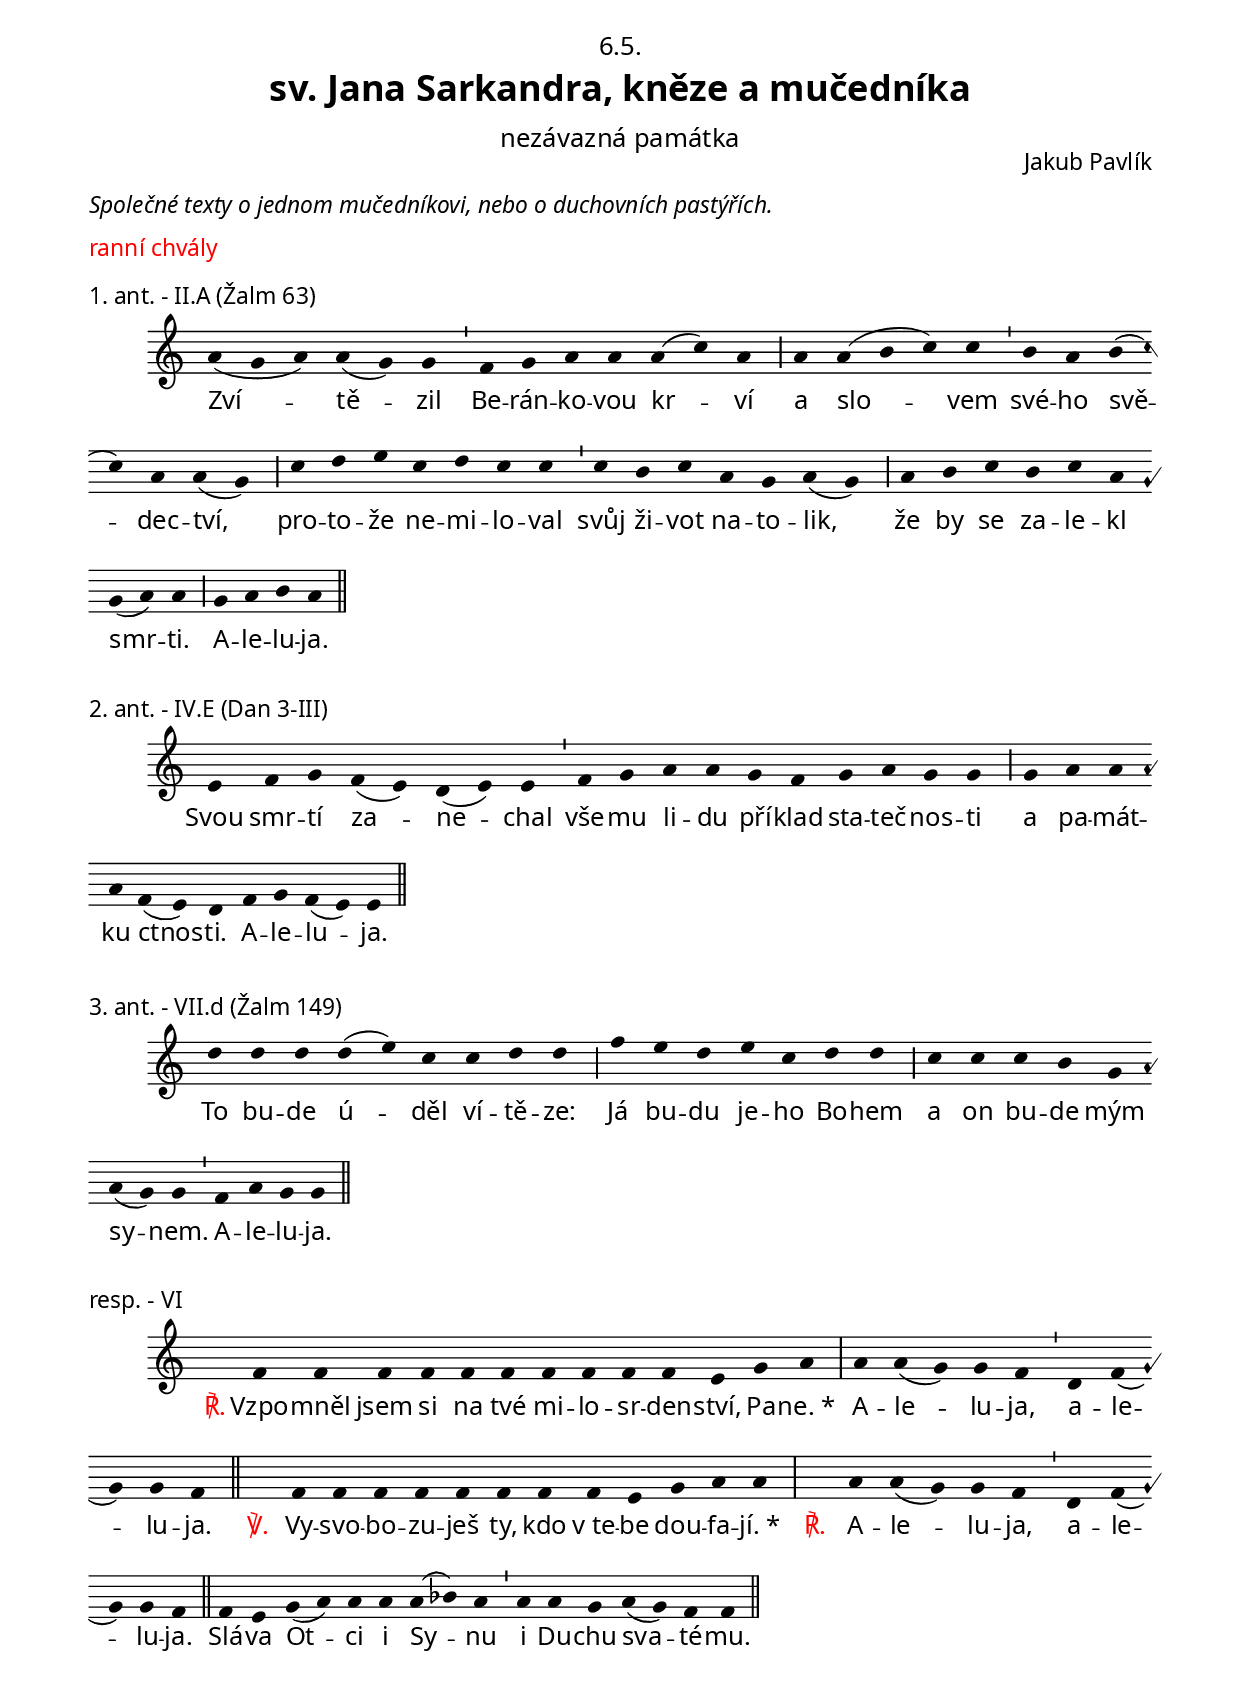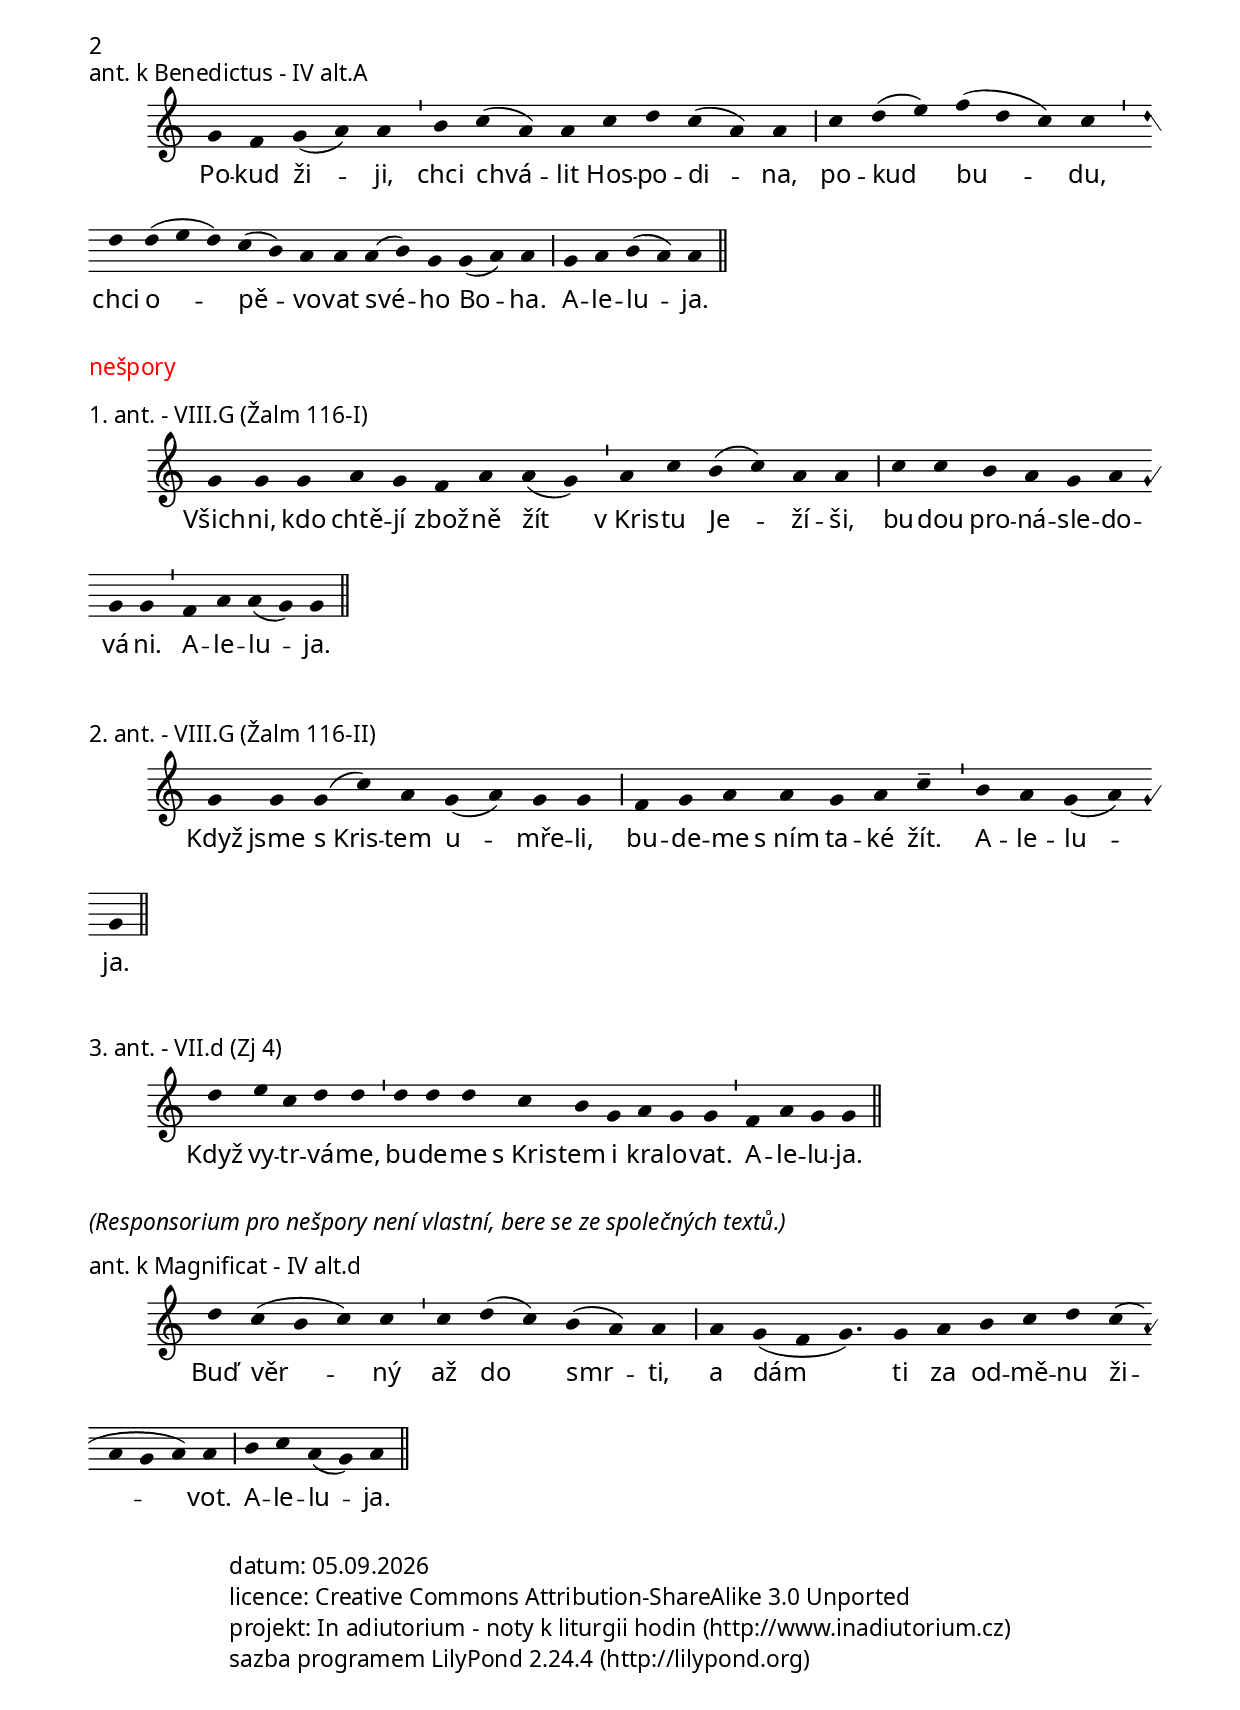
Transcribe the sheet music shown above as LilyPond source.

\version "2.15.37"

\include "../spolecne.ly"
\include "../dilyresponsorii.ly"

\header {
  title = \markup\titleSvatek
            "sv. Jana Sarkandra, kněze a mučedníka"
            "nezávazná památka"
            6.5.
  composer = "Jakub Pavlík"
}

\markup\communia #'(#:mucednik #:pastyr)

\markup {\nadpisHodinka {"ranní chvály"}}

\score {
  \relative c'' {
    \choralniRezim
    a4( g a) a( g) g \barMin f g a a a( c) a \barMaior
    a a( b c) c \barMin b a b( c) a a( g) \barMaior
    c d e c d c c \barMin c b c a g a( g) \barMaior
    a b c b c a g( a) a \barMaior
    g a b a \barFinalis
  }
  \addlyrics {
    Zví -- tě -- zil Be -- rán -- ko -- vou kr -- ví
    a slo -- vem své -- ho svě -- dec -- tví,
    pro -- to -- že ne -- mi -- lo -- val svůj ži -- vot na -- to -- lik,
    že by se za -- le -- kl smr -- ti.
    A -- le -- lu -- ja.
  }
  \header {
    quid = "1. ant."
    modus = "II"
    differentia = "A"
    psalmus = "Žalm 63"
    placet = "_krví_: nezpěvná slabika melisma často snese, ale takovéhle ne; _svědectví_ + _natolik_: nudné opakování závěru"
    id = "rch-a1"
    piece = \markup {\sestavTitulek}
  }
}

\score {
  \relative c' {
    \choralniRezim
    e4 f g f( e) d( e) e \barMin
    f g a a g f g a g g \barMaior
    g a a a f( e) d
    f g f( e) e \barFinalis
  }
  \addlyrics {
    Svou smr -- tí za -- ne -- chal
    vše -- mu li -- du
    pří -- klad sta -- teč -- nos -- ti
    a pa -- mát -- ku ctnos -- ti.
    A -- le -- lu -- ja.
  }
  \header {
    quid = "2. ant."
    modus = "IV"
    differentia = "E"
    psalmus = "Dan 3-III"
    id = "rch-a2"
    piece = \markup {\sestavTitulek}
  }
}

\score {
  \relative c'' {
    \choralniRezim
    d4 d d d( e) c c d d \barMaior
    f e d e c d d \barMaior
    c c c b g a( g) g \barMin
    f a g g \barFinalis
  }
  \addlyrics {
    To bu -- de ú -- děl ví -- tě -- ze:
    Já bu -- du je -- ho Bo -- hem
    a on bu -- de mým sy -- nem.
    A -- le -- lu -- ja.
  }
  \header {
    quid = "3. ant."
    modus = "VII"
    differentia = "d"
    psalmus = "Žalm 149"
    id = "rch-a3"
    piece = \markup {\sestavTitulek}
  }
}

\score {
  \relative c' {
    \choralniRezim

    % R
    \neviditelna f
    f4 f f f f f f f f f e g a \barMax
    \respVIalelujaResponsum \barFinalis
    % V
    \neviditelna f
    f4 f f f f f f f e g a a \barMax
    % R
    \neviditelna a
    \respVIalelujaResponsum \barFinalis
    % Slava
    \respVIalelujaDoxologie \barFinalis
  }
  \addlyrics {
    \Response Vzpo -- mněl jsem si na tvé mi -- lo -- sr -- den -- ství, Pa -- ne._* \textRespAleluja
    \Verse Vy -- svo -- bo -- zu -- ješ ty, kdo v_te -- be dou -- fa -- jí._*
    \Response \textRespAleluja
    \textRespDoxologie
  }
  \header {
    quid = "resp."
    modus = "VI"
    id = "rch-r"
    piece = \markup {\sestavTitulekResp}
  }
}

\score {
  \relative c'' {
    \choralniRezim
    g f g( a) a \barMin
    b c( a) a c d c( a) a \barMaior
    c d( e) f( d c) c \barMin
    d d( e d) c( b) a a a( b) g g( a) a \barMaior
    g a b( a) a \barFinalis
  }
  \addlyrics {
    Po -- kud ži -- ji,
      chci chvá -- lit Hos -- po -- di -- na,
    po -- kud bu -- du,
      chci o -- pě -- vo -- vat své -- ho Bo -- ha.
    A -- le -- lu -- ja.
  }
  \header {
    quid = "ant. k Benedictus"
    modus = "IV alt"
    differentia = "A"
    psalmus = ""
    id = "rch-aben"
    piece = \markup {\sestavTitulekBezZalmu}
  }
}

\markup {\nadpisHodinka {"nešpory"}}

\score {
  \relative c'' {
    \choralniRezim
    g4 g g a g f a a( g) \barMin
    a c b( c) a a \barMaior
    c c b a g a g g \barMin
    f a a( g) g \barFinalis
  }
  \addlyrics {
    Všich -- ni, kdo chtě -- jí zbož -- ně žít
    v_Kris -- tu Je -- ží -- ši,
    bu -- dou pro -- ná -- sle -- do -- vá -- ni.
    A -- le -- lu -- ja.
  }
  \header {
    quid = "1. ant."
    modus = "VIII"
    differentia = "G"
    psalmus = "Žalm 116-I"
    id = "ne-a1"
    piece = \markup {\sestavTitulek}
  }
}

\score {
  \relative c'' {
    \choralniRezim
    g4 g g( c) a g( a) g g \barMaior
    f g a a g a c-- \barMin
    b a g( a) g \barFinalis
  }
  \addlyrics {
    Když jsme s_Kris -- tem u -- mře -- li,
    bu -- de -- me s_ním ta -- ké žít.
    A -- le -- lu -- ja.
  }
  \header {
    quid = "2. ant."
    modus = "VIII"
    differentia = "G"
    psalmus = "Žalm 116-II"
    fial = "pust_svatytyden.ly#st-rch-a2?zacatek"
    id = "ne-a2"
    piece = \markup {\sestavTitulek}
  }
}

\score {
  \relative c'' {
    \choralniRezim
    d4 e c d d \barMin
    d d d c b g a g g \barMin
    f a g g \barFinalis
  }
  \addlyrics {
    Když vy -- tr -- vá -- me,
    bu -- de -- me s_Kris -- tem i kra -- lo -- vat.
    A -- le -- lu -- ja.
  }
  \header {
    quid = "3. ant."
    modus = "VII"
    differentia = "d"
    psalmus = "Zj 4"
    id = "ne-a3"
    piece = \markup {\sestavTitulek}
  }
}

\markup\italic{(Responsorium pro nešpory není vlastní, bere se ze společných textů.)}

\score {
  \relative c'' {
    \choralniRezim
    d4 c( b c) c \barMin c d( c) b( a) a \barMaior
    a g( f g4.) g4 a b c d c( a g a) a \barMaior
    b c a( g) a \barFinalis
  }
  \addlyrics {
    Buď věr -- ný až do smr -- ti,
    a dám ti za od -- mě -- nu ži -- vot.
    A -- le -- lu -- ja.
  }
  \header {
    quid = "ant. k Magnificat"
    modus = "IV alt"
    differentia = "d"
    psalmus = ""
    id = "ne-amag"
    piece = \markup {\sestavTitulekBezZalmu}
  }
}

